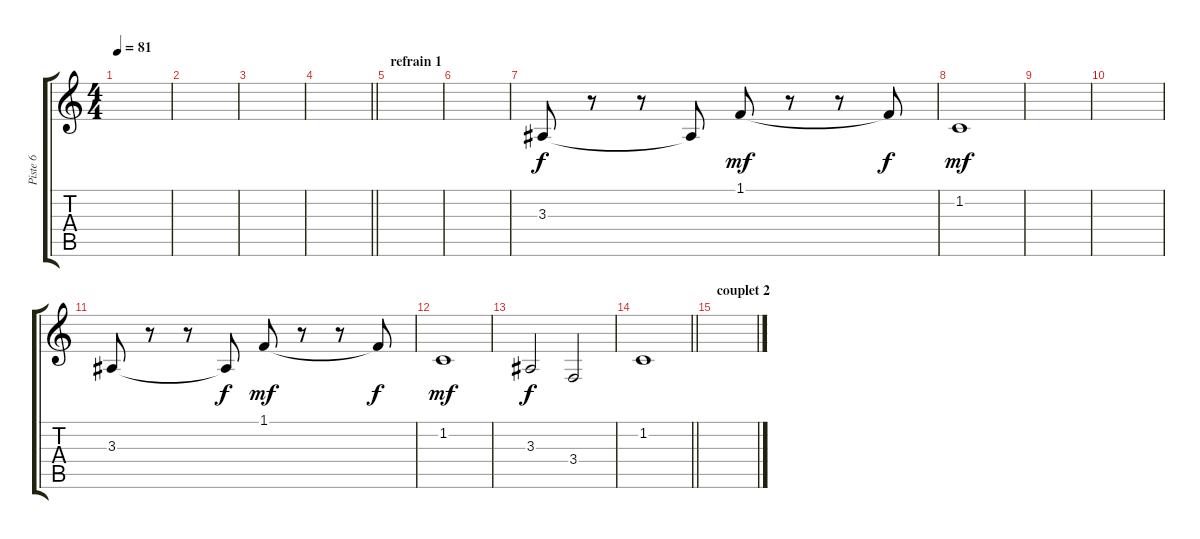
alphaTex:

\track ("Piste 6" "Piste 6") {instrument lead3calliope}
\staff {score tabs}
\tuning (E4 B3 G3 D3 A2 E2) {hide}
\ts (4 4)
\tempo 81
\clef g2
\ks c
|
|
|
\barLineRight lightlight
|
\section ("" "refrain 1")
|
|
3.3.8 r.8 r.8 3.3{t}.8{dy f} 1.1.8{dy mf} r.8 r.8 1.1{t}.8{dy f} |
1.2.1{dy mf} |
|
|
3.3.8 r.8 r.8 3.3{t}.8{dy f} 1.1.8{dy mf} r.8 r.8 1.1{t}.8{dy f} |
1.2.1{dy mf} |
3.3.2{dy f} 3.4.2 |
\barLineRight lightlight
1.2.1 |
\section ("" "couplet 2")
